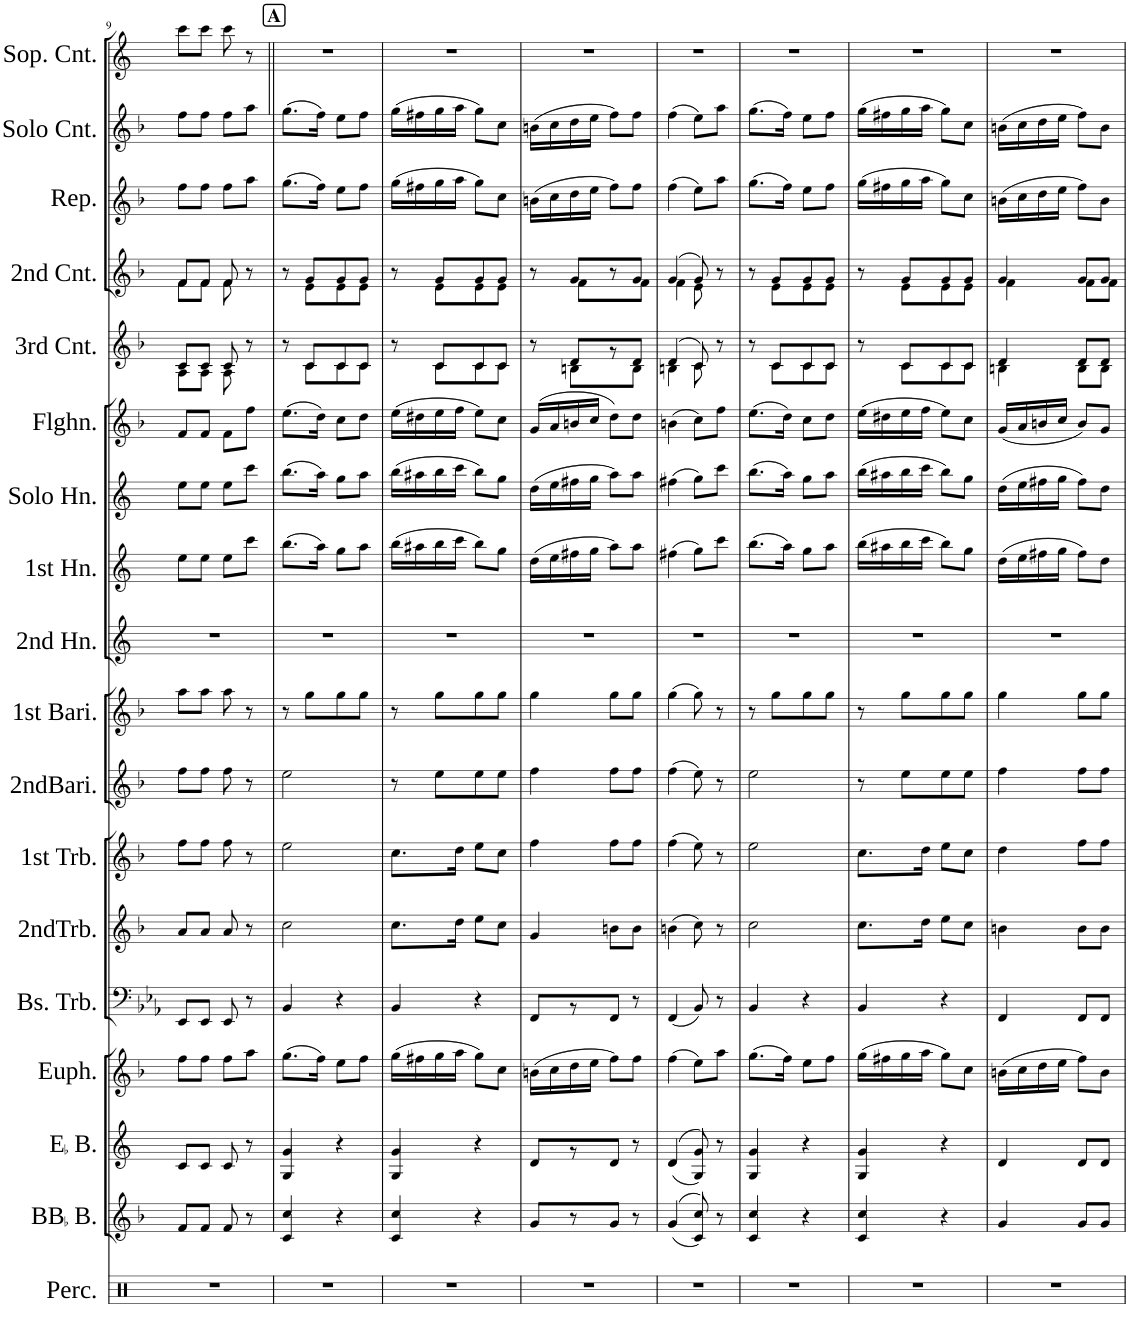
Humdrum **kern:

**kern	**kern	**kern	**kern	**kern	**kern	**kern	**kern	**kern	**kern	**kern	**kern	**kern	**kern	**kern	**kern	**kern	**kern
*part18	*part17	*part16	*part15	*part14	*part13	*part12	*part11	*part10	*part9	*part8	*part7	*part6	*part5	*part4	*part3	*part2	*part1
*staff18	*staff17	*staff16	*staff15	*staff14	*staff13	*staff12	*staff11	*staff10	*staff9	*staff8	*staff7	*staff6	*staff5	*staff4	*staff3	*staff2	*staff1
*I"Percussion	*I"BBaccidentalFlat Bass	*I"EaccidentalFlat Bass	*I"Euphonium	*I"Bass Trombone	*I"2nd Trombone	*I"1st Trombone	*I"2nd Baritone	*I"1st Baritone	*I"2nd Horn	*I"1st Horn	*I"Solo Horn	*I"Flugel Horn	*I"3rd Cornet	*I"2nd Cornet	*I"Repiano	*I"Solo Cornet	*I"Soprano Cornet
*I'Perc.	*I'BBaccidentalFlat B.	*I'EaccidentalFlat B.	*I'Euph.	*I'Bs. Trb.	*I'2ndTrb.	*I'1st Trb.	*I'2ndBari.	*I'1st Bari.	*I'2nd Hn.	*I'1st Hn.	*I'Solo Hn.	*I'Flghn.	*I'3rd Cnt.	*I'2nd Cnt.	*I'Rep.	*I'Solo Cnt.	*I'Sop. Cnt.
!!LO:PB:g=z
*clefX	*clefG2	*clefG2	*clefG2	*clefF4	*clefG2	*clefG2	*clefG2	*clefG2	*clefG2	*clefG2	*clefG2	*clefG2	*clefG2	*clefG2	*clefG2	*clefG2	*clefG2
*	*Trd15c26	*Trd12c21	*Trd8c14	*	*Trd8c14	*Trd8c14	*Trd8c14	*Trd8c14	*Trd4c7	*Trd4c7	*Trd4c7	*Trd4c7	*Trd1c2	*Trd1c2	*Trd1c2	*Trd1c2	*Trd1c2
*k[]	*k[b-]	*k[]	*k[b-]	*k[b-e-a-]	*k[b-]	*k[b-]	*k[b-]	*k[b-]	*k[]	*k[]	*k[]	*k[b-]	*k[b-]	*k[b-]	*k[b-]	*k[b-]	*k[]
*M2/4	*M2/4	*M2/4	*M2/4	*M2/4	*M2/4	*M2/4	*M2/4	*M2/4	*M2/4	*M2/4	*M2/4	*M2/4	*M2/4	*M2/4	*M2/4	*M2/4	*M2/4
=9	=9	=9	=9	=9	=9	=9	=9	=9	=9	=9	=9	=9	=9	=9	=9	=9	=9
*	*	*	*	*	*	*	*	*	*	*	*	*	*^	*^	*	*	*
2r	8f/L	8c/L	8ff\L	8EE-/L	8a/L	8ff\L	8ff\L	8aa\L	2r	8ee\L	8ee\L	8f/L	8c/L	8A\L	8f/L	8f\L	8ff\L	8ff\L	8ccc\L
.	8f/J	8c/J	8ff\J	8EE-/J	8a/J	8ff\J	8ff\J	8aa\J	.	8ee\J	8ee\J	8f/J	8c/J	8A\J	8f/J	8f\J	8ff\J	8ff\J	8ccc\J
.	8f/	8c/	8ff\L	8EE-/	8a/	8ff\	8ff\	8aa\	.	8ee\L	8ee\L	8f\L	8c/	8A\	8f/	8f\	8ff\L	8ff\L	8ccc\
.	8r	8r	8aa\J	8r	8r	8r	8r	8r	.	8ccc\J	8ccc\J	8ff\J	8r	8ryy	8r	8ryy	8aa\J	8aa\J	8r
!!LO:REH:place=s1:a:B:cj:fs=14:t=A
=10||	=10||	=10||	=10||	=10||	=10||	=10||	=10||	=10||	=10||	=10||	=10||	=10||	=10||	=10||	=10||	=10||	=10||	=10||	=10||
*	*^	*^	*	*^	*	*	*	*	*	*	*	*	*	*	*	*	*	*	*
2r	4cc/	4c/	4g/	4G/	(8.gg\L	4BB-/	4ryy	2cc\	2ee\	2ee\	8r	2r	(8.bb\L	(8.bb\L	(8.ee\L	8r	8ryy	8r	8ryy	(8.gg\L	(8.gg\L	2r
.	.	.	.	.	.	.	.	.	.	.	8gg\L	.	.	.	.	8c/L	8c\L	8g/L	8e\L	.	.	.
.	.	.	.	.	16ff\Jk)	.	.	.	.	.	.	.	16aa\Jk)	16aa\Jk)	16dd\Jk)	.	.	.	.	16ff\Jk)	16ff\Jk)	.
.	4r	4ryy	4r	4ryy	8ee\L	4r	4ryy	.	.	.	8gg\	.	8gg\L	8gg\L	8cc\L	8c/	8c\	8g/	8e\	8ee\L	8ee\L	.
.	.	.	.	.	8ff\J	.	.	.	.	.	8gg\J	.	8aa\J	8aa\J	8dd\J	8c/J	8c\J	8g/J	8e\J	8ff\J	8ff\J	.
=11	=11	=11	=11	=11	=11	=11	=11	=11	=11	=11	=11	=11	=11	=11	=11	=11	=11	=11	=11	=11	=11	=11
2r	4cc/	4c/	4g/	4G/	(16gg\LL	4BB-/	4ryy	8.cc\L	8.cc\L	8r	8r	2r	(16bb\LL	(16bb\LL	(16ee\LL	8r	8ryy	8r	8ryy	(16gg\LL	(16gg\LL	2r
.	.	.	.	.	16ff#X\	.	.	.	.	.	.	.	16aa#X\	16aa#X\	16dd#X\	.	.	.	.	16ff#X\	16ff#X\	.
.	.	.	.	.	16gg\	.	.	.	.	8ee\L	8gg\L	.	16bb\	16bb\	16ee\	8c/L	8c\L	8g/L	8e\L	16gg\	16gg\	.
.	.	.	.	.	16aa\JJ	.	.	16dd\Jk	16dd\Jk	.	.	.	16ccc\JJ	16ccc\JJ	16ff\JJ	.	.	.	.	16aa\JJ	16aa\JJ	.
.	4r	4ryy	4r	4ryy	8gg\L)	4r	4ryy	8ee\L	8ee\L	8ee\	8gg\	.	8bb\L)	8bb\L)	8ee\L)	8c/	8c\	8g/	8e\	8gg\L)	8gg\L)	.
.	.	.	.	.	8cc\J	.	.	8cc\J	8cc\J	8ee\J	8gg\J	.	8gg\J	8gg\J	8cc\J	8c/J	8c\J	8g/J	8e\J	8cc\J	8cc\J	.
*	*v	*v	*	*	*	*v	*v	*	*	*	*	*	*	*	*	*	*	*	*	*	*	*
*	*	*v	*v	*	*	*	*	*	*	*	*	*	*	*	*	*	*	*	*	*
=12	=12	=12	=12	=12	=12	=12	=12	=12	=12	=12	=12	=12	=12	=12	=12	=12	=12	=12	=12
2r	8g/L	8d/L	(16bn\LL	8FF/L	4g/	4ff\	4ff\	4gg\	2r	(16dd\LL	(16dd\LL	(16g/LL	8r	8ryy	8r	8ryy	(16bn\LL	(16bn\LL	2r
.	.	.	16cc\	.	.	.	.	.	.	16ee\	16ee\	16a/	.	.	.	.	16cc\	16cc\	.
.	8r	8r	16dd\	8r	.	.	.	.	.	16ff#X\	16ff#X\	16bn/	8d/L	8Bn\L	8g/L	8f\L	16dd\	16dd\	.
.	.	.	16ee\JJ	.	.	.	.	.	.	16gg\JJ	16gg\JJ	16cc/JJ	.	.	.	.	16ee\JJ	16ee\JJ	.
.	8g/J	8d/J	8ff\L)	8FF/J	8bn\L	8ff\L	8ff\L	8gg\L	.	8aa\L)	8aa\L)	8dd\L)	8r	8ryy	8r	8ryy	8ff\L)	8ff\L)	.
.	8r	8r	8ff\J	8r	8b\J	8ff\J	8ff\J	8gg\J	.	8aa\J	8aa\J	8dd\J	8d/J	8B\J	8g/J	8f\J	8ff\J	8ff\J	.
=13	=13	=13	=13	=13	=13	=13	=13	=13	=13	=13	=13	=13	=13	=13	=13	=13	=13	=13	=13
*	*^	*^	*	*	*	*	*	*	*	*	*	*	*	*	*	*	*	*	*
2r	(4g/	(4g	(4d/	(4d	(4ff\	(4FF/	(4bn\	(4ff\	(4ff\	(4gg\	2r	(4ff#X\	(4ff#X\	(4bn\	(4d/	4Bn\	(4g/	4f\	(4ff\	(4ff\	2r
.	8cc/)	8c/)	8g/)	8G/)	8ee\L)	8BB-/)	8cc\)	8ee\)	8ee\)	8gg\)	.	8gg\L)	8gg\L)	8cc\L)	8c/)	8c\	8g/)	8e\	8ee\L)	8ee\L)	.
.	8r	8ryy	8r	8ryy	8aa\J	8r	8r	8r	8r	8r	.	8ccc\J	8ccc\J	8ff\J	8r	8ryy	8r	8ryy	8aa\J	8aa\J	.
=14	=14	=14	=14	=14	=14	=14	=14	=14	=14	=14	=14	=14	=14	=14	=14	=14	=14	=14	=14	=14	=14
2r	4cc/	4c/	4g/	4G/	(8.gg\L	4BB-/	2cc\	2ee\	2ee\	8r	2r	(8.bb\L	(8.bb\L	(8.ee\L	8r	8ryy	8r	8ryy	(8.gg\L	(8.gg\L	2r
.	.	.	.	.	.	.	.	.	.	8gg\L	.	.	.	.	8c/L	8c\L	8g/L	8e\L	.	.	.
.	.	.	.	.	16ff\Jk)	.	.	.	.	.	.	16aa\Jk)	16aa\Jk)	16dd\Jk)	.	.	.	.	16ff\Jk)	16ff\Jk)	.
.	4r	4ryy	4r	4ryy	8ee\L	4r	.	.	.	8gg\	.	8gg\L	8gg\L	8cc\L	8c/	8c\	8g/	8e\	8ee\L	8ee\L	.
.	.	.	.	.	8ff\J	.	.	.	.	8gg\J	.	8aa\J	8aa\J	8dd\J	8c/J	8c\J	8g/J	8e\J	8ff\J	8ff\J	.
=15	=15	=15	=15	=15	=15	=15	=15	=15	=15	=15	=15	=15	=15	=15	=15	=15	=15	=15	=15	=15	=15
*	*	*	*	*	*	*^	*	*	*	*	*	*	*	*	*	*	*	*	*	*	*
2r	4cc/	4c/	4g/	4G/	(16gg\LL	4BB-/	4ryy	8.cc\L	8.cc\L	8r	8r	2r	(16bb\LL	(16bb\LL	(16ee\LL	8r	8ryy	8r	8ryy	(16gg\LL	(16gg\LL	2r
.	.	.	.	.	16ff#X\	.	.	.	.	.	.	.	16aa#X\	16aa#X\	16dd#X\	.	.	.	.	16ff#X\	16ff#X\	.
.	.	.	.	.	16gg\	.	.	.	.	8ee\L	8gg\L	.	16bb\	16bb\	16ee\	8c/L	8c\L	8g/L	8e\L	16gg\	16gg\	.
.	.	.	.	.	16aa\JJ	.	.	16dd\Jk	16dd\Jk	.	.	.	16ccc\JJ	16ccc\JJ	16ff\JJ	.	.	.	.	16aa\JJ	16aa\JJ	.
.	4r	4ryy	4r	4ryy	8gg\L)	4r	4ryy	8ee\L	8ee\L	8ee\	8gg\	.	8bb\L)	8bb\L)	8ee\L)	8c/	8c\	8g/	8e\	8gg\L)	8gg\L)	.
.	.	.	.	.	8cc\J	.	.	8cc\J	8cc\J	8ee\J	8gg\J	.	8gg\J	8gg\J	8cc\J	8c/J	8c\J	8g/J	8e\J	8cc\J	8cc\J	.
*	*v	*v	*	*	*	*v	*v	*	*	*	*	*	*	*	*	*	*	*	*	*	*	*
*	*	*v	*v	*	*	*	*	*	*	*	*	*	*	*	*	*	*	*	*	*
=16	=16	=16	=16	=16	=16	=16	=16	=16	=16	=16	=16	=16	=16	=16	=16	=16	=16	=16	=16
2r	4g/	4d/	(16bn\LL	4FF/	4bn\	4dd\	4ff\	4gg\	2r	(16dd\LL	(16dd\LL	(16g/LL	4d/	4Bn\	4g/	4f\	(16bn\LL	(16bn\LL	2r
.	.	.	16cc\	.	.	.	.	.	.	16ee\	16ee\	16a/	.	.	.	.	16cc\	16cc\	.
.	.	.	16dd\	.	.	.	.	.	.	16ff#X\	16ff#X\	16bn/	.	.	.	.	16dd\	16dd\	.
.	.	.	16ee\JJ	.	.	.	.	.	.	16gg\JJ	16gg\JJ	16cc/JJ	.	.	.	.	16ee\JJ	16ee\JJ	.
.	8g/L	8d/L	8ff\L)	8FF/L	8b\L	8ff\L	8ff\L	8gg\L	.	8ff#\L)	8ff#\L)	8b/L)	8d/L	8B\L	8g/L	8f\L	8ff\L)	8ff\L)	.
.	8g/J	8d/J	8b\J	8FF/J	8b\J	8ff\J	8ff\J	8gg\J	.	8dd\J	8dd\J	8g/J	8d/J	8B\J	8g/J	8f\J	8b\J	8b\J	.
*	*	*	*	*	*	*	*	*	*	*	*	*	*v	*v	*	*	*	*	*
*	*	*	*	*	*	*	*	*	*	*	*	*	*	*v	*v	*	*	*
=	=	=	=	=	=	=	=	=	=	=	=	=	=	=	=	=	=
*-	*-	*-	*-	*-	*-	*-	*-	*-	*-	*-	*-	*-	*-	*-	*-	*-	*-
